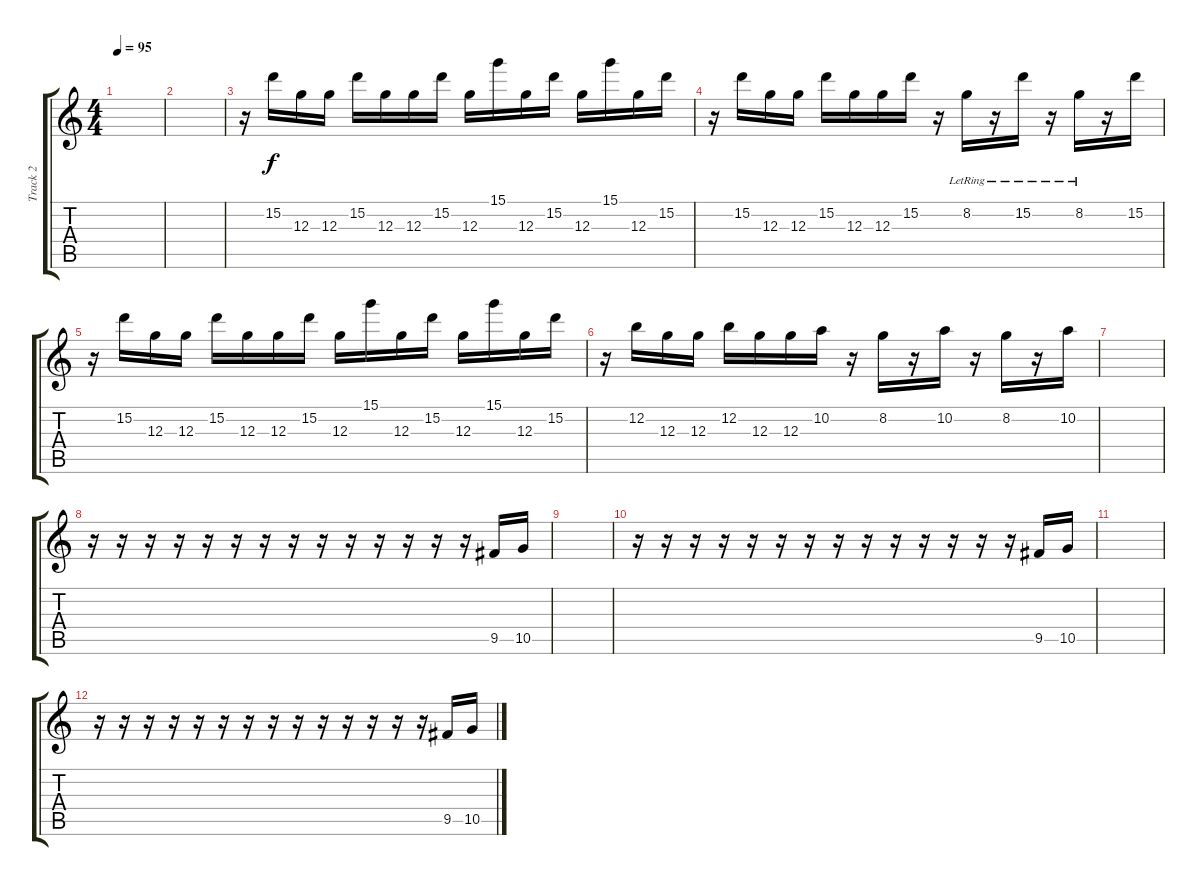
\track ("Track 2" "Track 2") {instrument overdrivenguitar}
\staff {score tabs}
\tuning (E4 B3 G3 D3 A2 E2) {hide}
\ts (4 4)
\tempo 95
\clef g2
\ks c
|
|
r.16 15.2.16 12.3.16 12.3.16 15.2.16 12.3.16 12.3.16 15.2.16 12.3.16 15.1.16 12.3.16 15.2.16 12.3.16 15.1.16 12.3.16 15.2.16 |
r.16 15.2.16 12.3.16 12.3.16 15.2.16 12.3.16 12.3.16 15.2.16 r.16 8.2{lr}.16 r.16 15.2{lr}.16 r.16 8.2{lr}.16 r.16 15.2.16 |
r.16 15.2.16 12.3.16 12.3.16 15.2.16 12.3.16 12.3.16 15.2.16 12.3.16 15.1.16 12.3.16 15.2.16 12.3.16 15.1.16 12.3.16 15.2.16 |
r.16 12.2.16 12.3.16 12.3.16 12.2.16 12.3.16 12.3.16 10.2.16 r.16 8.2.16 r.16 10.2.16 r.16 8.2.16 r.16 10.2.16 |
|
r.16{volume 10} r.16 r.16 r.16 r.16 r.16 r.16 r.16 r.16 r.16 r.16 r.16 r.16 r.16 9.5.16 10.5.16 |
|
r.16{volume 10} r.16 r.16 r.16 r.16 r.16 r.16 r.16 r.16 r.16 r.16 r.16 r.16 r.16 9.5.16 10.5.16 |
|
r.16{volume 10} r.16 r.16 r.16 r.16 r.16 r.16 r.16 r.16 r.16 r.16 r.16 r.16 r.16 9.5.16 10.5.16
